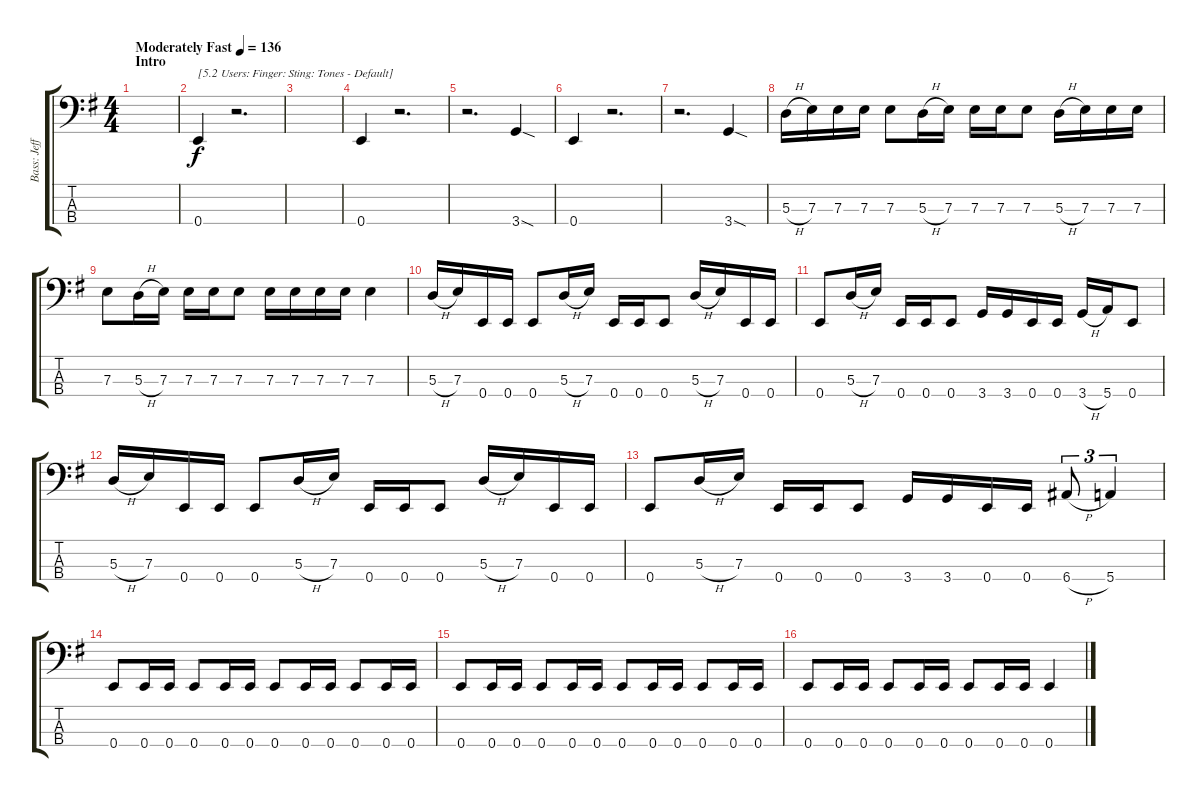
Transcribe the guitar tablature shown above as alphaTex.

\track ("Bass: Jeff" "Bass: Jeff") {instrument electricbassfinger}
\staff {score tabs}
\tuning (G2 D2 A1 E1) {hide}
\ts (4 4)
\section ("" "Intro")
\tempo (136 "Moderately Fast")
\clef f4
\ks g
|
0.4.4{txt "[5.2 Users: Finger: Sting: Tones - Default]"} r.2{d} |
|
0.4.4 r.2{d} |
r.2{d} 3.4{sod}.4 |
0.4.4 r.2{d} |
r.2{d} 3.4{sod}.4 |
5.3{h}.16 7.3.16 7.3.16 7.3.16 7.3.8 5.3{h}.16 7.3.16 7.3.16 7.3.16 7.3.8 5.3{h}.16 7.3.16 7.3.16 7.3.16 |
7.3.8 5.3{h}.16 7.3.16 7.3.16 7.3.16 7.3.8 7.3.16 7.3.16 7.3.16 7.3.16 7.3.4 |
5.3{h}.16 7.3.16 0.4.16 0.4.16 0.4.8 5.3{h}.16 7.3.16 0.4.16 0.4.16 0.4.8 5.3{h}.16 7.3.16 0.4.16 0.4.16 |
0.4.8 5.3{h}.16 7.3.16 0.4.16 0.4.16 0.4.8 3.4.16 3.4.16 0.4.16 0.4.16 3.4{h}.16 5.4.16 0.4.8 |
5.3{h}.16 7.3.16 0.4.16 0.4.16 0.4.8 5.3{h}.16 7.3.16 0.4.16 0.4.16 0.4.8 5.3{h}.16 7.3.16 0.4.16 0.4.16 |
0.4.8 5.3{h}.16 7.3.16 0.4.16 0.4.16 0.4.8 3.4.16 3.4.16 0.4.16 0.4.16 6.4{h}.8{tu (3 2)} 5.4.4{tu (3 2)} |
0.4.8 0.4.16 0.4.16 0.4.8 0.4.16 0.4.16 0.4.8 0.4.16 0.4.16 0.4.8 0.4.16 0.4.16 |
0.4.8 0.4.16 0.4.16 0.4.8 0.4.16 0.4.16 0.4.8 0.4.16 0.4.16 0.4.8 0.4.16 0.4.16 |
0.4.8 0.4.16 0.4.16 0.4.8 0.4.16 0.4.16 0.4.8 0.4.16 0.4.16 0.4.4
